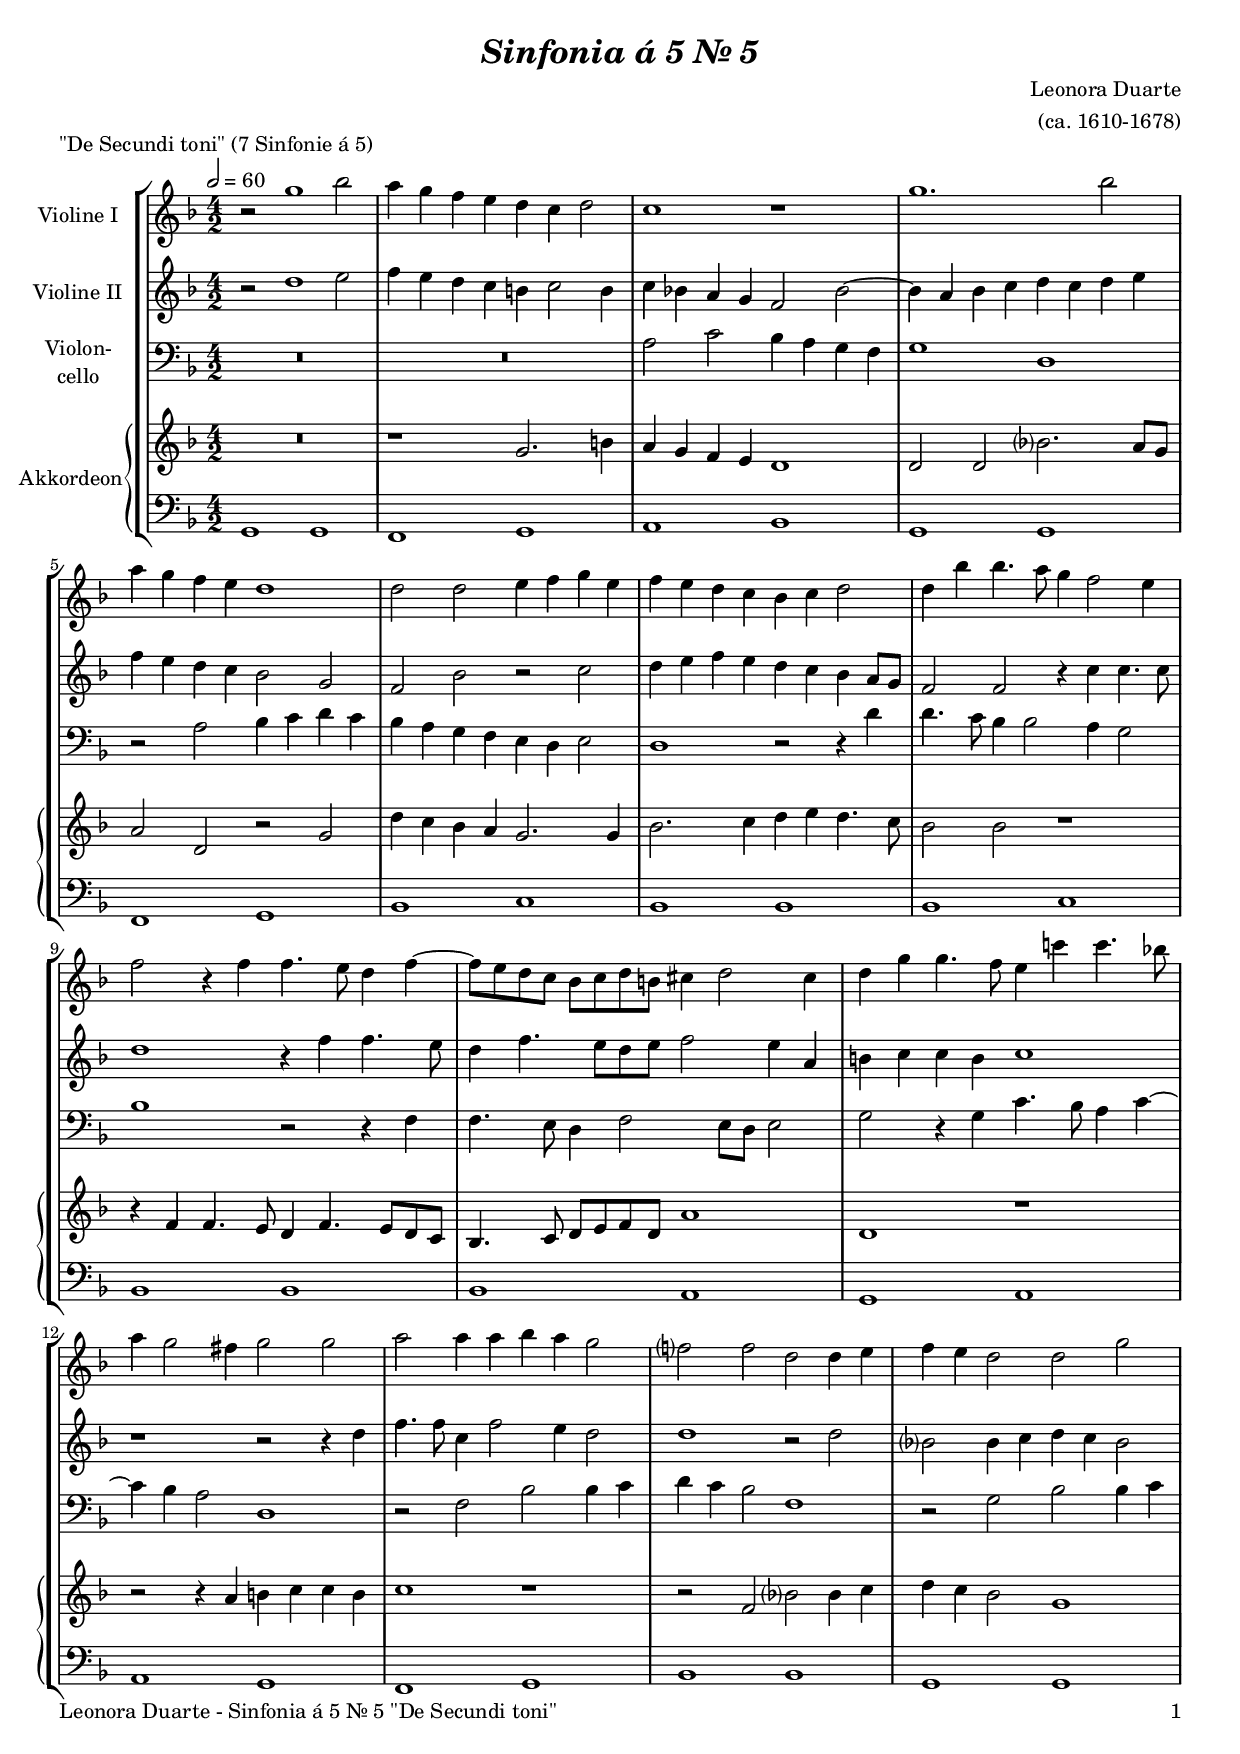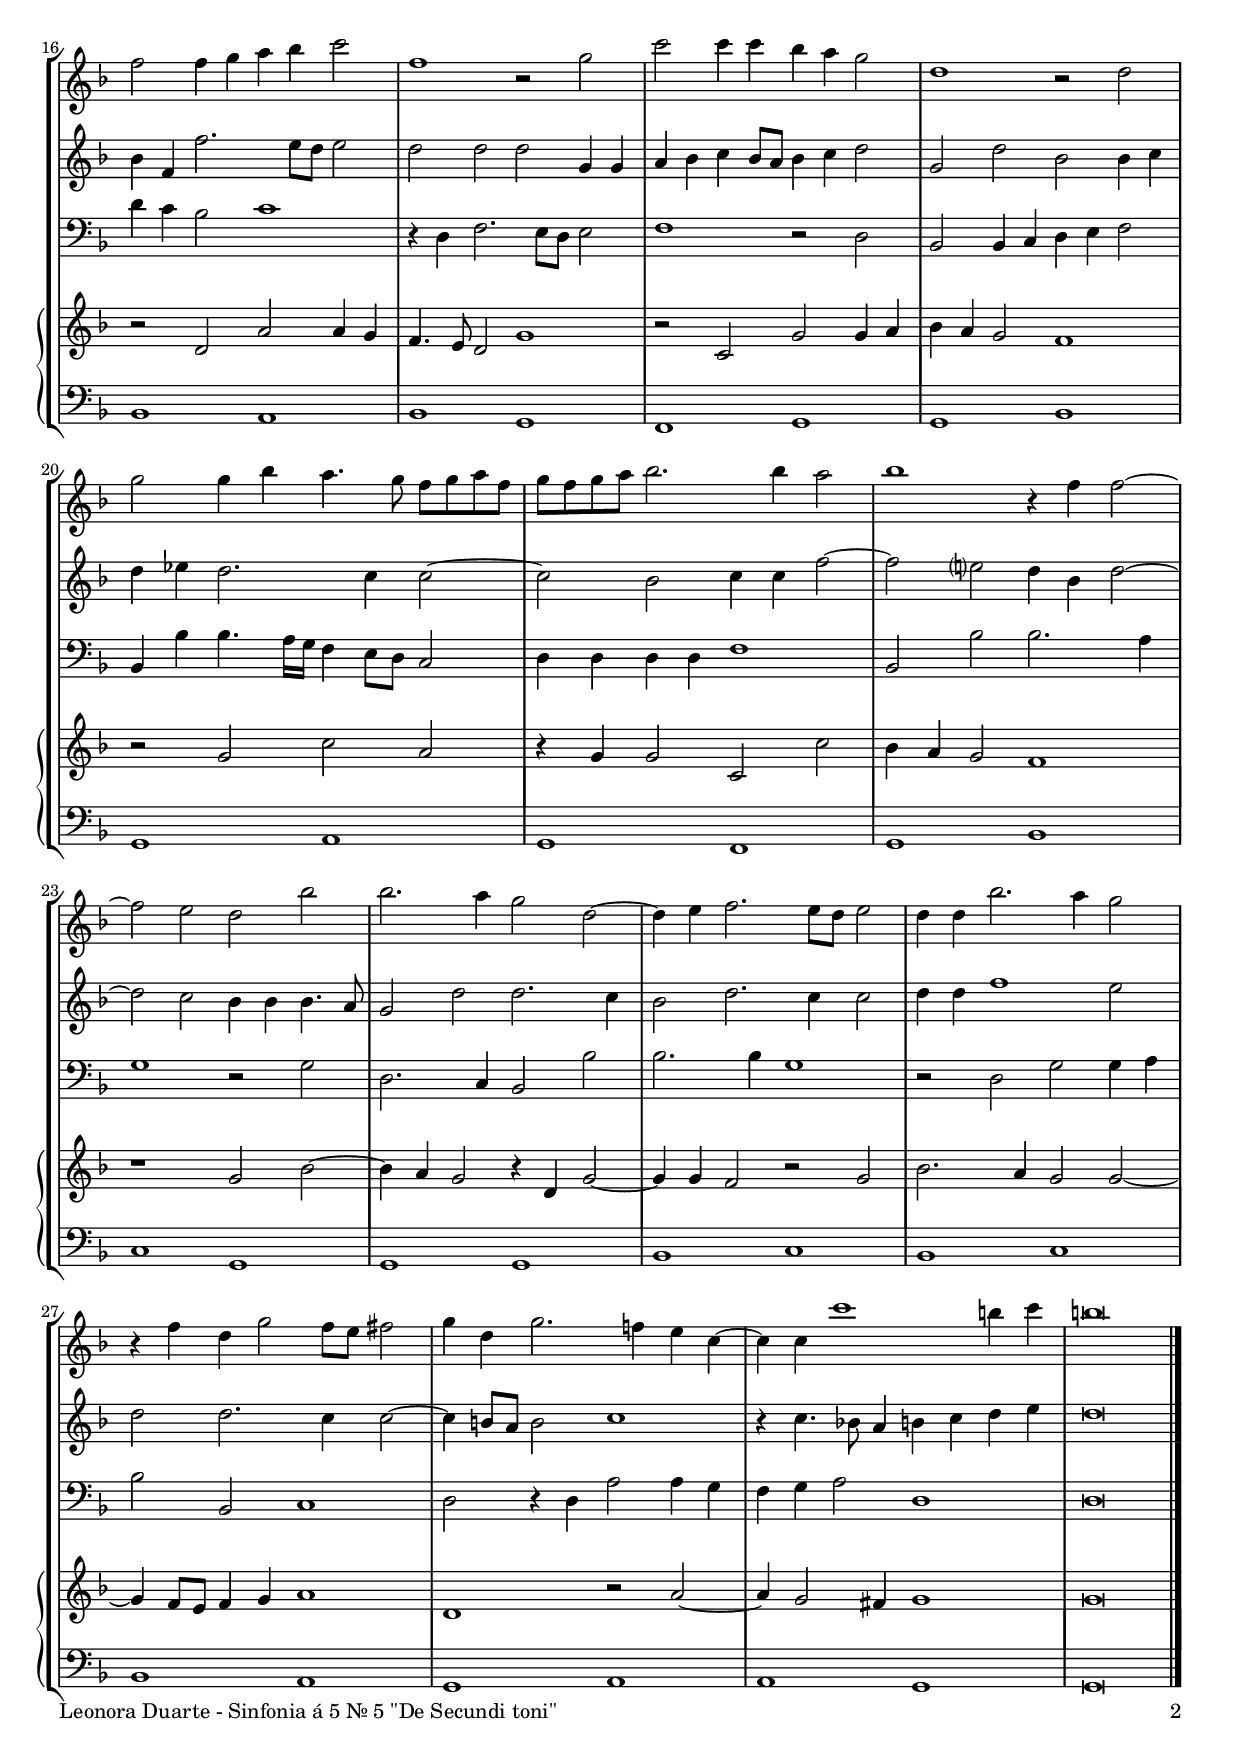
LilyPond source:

\version "2.24.4"
\include "deutsch.ly"

#(set-global-staff-size 18)

\header {
  title       = \markup \bold \italic "Sinfonia á 5 Nr. 5"
  composer    = "Leonora Duarte"
  arranger    = "(ca. 1610-1678)"
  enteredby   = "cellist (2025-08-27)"
  piece       = "\"De Secundi toni\" (7 Sinfonie á 5)"
}

voiceconsts = {
  \key d \minor
  \time 4/2
%  \numericTimeSignature
  \compressEmptyMeasures
% Set default beaming for all staves
%  \set Timing.beamExceptions = #'()
%  \set Timing.baseMoment     = #(ly:make-moment 1 4)
%  \set Timing.beatStructure  = #'(1 1 1)
  \tempo 2=60
}

mipz = "pizzicato strings"
mivl = "violin"
miba = "cello"
% mikl = "bright acoustic"
% mikl = "church organ"
mikl = "concertina"

va = \relative c''' {
  \voiceconsts

  r2 g1 b2
  a4 g f e d c d2
  c1 r
  g'1. b2
  a4 g f e d1
  d2 d e4 f g e

  f e d c b c d2
  d4 b' b4. a8 g4 f2 e4
  f2 r4 f f4. e8 d4 f~
  f8 e d c b c d h cis4 d2 cis4

  d g g4. f8 e4 c'! c4. b!8
  a4 g2 fis4 g2 g
  a a4 a b a g2
  f? f d d4 e
  f e d2 d g

  f f4 g a b c2
  f,1 r2 g
  c c4 c b a g2
  d1 r2 d
  g g4 b a4. g8 f g a f

  g f g a b2. b4 a2
  b1 r4 f f2~
  f e d b'
  b2. a4 g2 d~
  d4 e f2. e8 d e2
  d4 d b'2. a4 g2

  r4 f d g2 f8 e fis2
  g4 d g2. f!4 e c~
  c c c'1 h4 c
  h\breve \bar "|."
}

vb = \relative c'' {
  \voiceconsts

  r2 d1 e2
  f4 e d c h c2 h4
  c b! a g f2 b~
  b4 a b c d c d e
  f e d c b2 g

  f b r c
  d4 e f e d c b a8 g
  f2 f r4 c' c4. c8
  d1 r4 f f4. e8
  d4 f4. e8 d e f2 e4 a,

  h c c h c1
  r r2 r4 d
  f4. f8 c4 f2 e4 d2
  d1 r2 d
  b? b4 c d c b2
  b4 f f'2. e8 d e2

  d d d g,4 g
  a b c b8 a b4 c d2
  g, d' b b4 c
  d es d2. c4 c2~
  c b c4 c f2~

  f e? d4 b d2~
  d c b4 b b4. a8
  g2 d' d2. c4
  b2 d2. c4 c2
  d4 d f1 e2
  d d2. c4 c2~

  c4 h8 a h2 c1
  r4 c4. b!8 a4 h c d e
  d\breve \bar "|."
}

vc = \relative c' {
  \voiceconsts
  \clef "bass"
  
  R\breve*2
  a2 c b4 a g f
  g1 d
  r2 a' b4 c d c
  b a g f e d e2
  d1 r2 r4 d'

  d4. c8 b4 b2 a4 g2
  b1 r2 r4 f
  f4. e8 d4 f2 e8 d e2
  g r4 g c4. b8 a4 c~
  c b a2 d,1

  r2 f b b4 c
  d c b2 f1
  r2 g b b4 c
  d c b2 c1
  r4 d, f2. e8 d e2
  f1 r2 d

  b b4 c d e f2
  b,4 b' b4. a16 g f4 e8 d c2
  d4 d d d f1
  b,2 b' b2. a4
  g1 r2 g

  d2. c4 b2 b'
  b2. b4 g1
  r2 d g g4 a
  b2 b, c1
  d2 r4 d a'2 a4 g
  f g a2 d,1
  d\breve \bar "|."
}

\include "v4.ily"
ve = \relative c {
  \voiceconsts
  \clef "bass"

  g1 g
  f g
  a b
  g g
  f g
  b c
  b b
  b c

  b b
  b a
  g a
  a g
  f g
  b b
  g g
  b a

  b g
  f g
  g b
  g a
  g f
  g b
  c g
  g g

  b c
  b c
  b a
  g a
  a g
  g\breve \bar "|."
}


music = \new StaffGroup <<
  \new Staff {
    \set Staff.midiInstrument = \mivl
    \set Staff.instrumentName = \markup \center-column { "Violine I" }
    \transpose d d { \va }
  }

  \new Staff {
    \set Staff.midiInstrument = \mivl
    \set Staff.instrumentName = \markup \center-column { "Violine II" }
    \transpose d d { \vb }
  }

  \new Staff {
    \set Staff.midiInstrument = \miba
    \set Staff.instrumentName = \markup \center-column { "Violon-" "cello" }
    \transpose d d { \vc }
  }

  \new PianoStaff <<
    \set PianoStaff.midiInstrument = \mikl
    \set PianoStaff.instrumentName = \markup \center-column { "Akkordeon" }
    <<
      \new Staff {
	\transpose d d { \vd }
      }
      
      %    \new Dynamics \vdy
      
      \new Staff {
	\transpose d d { \ve }
      }
    >>  
  >>
>>

\book {
  \paper {
    print-page-number = ##t
    print-first-page-number = ##t
    ragged-last-bottom = ##f
    oddHeaderMarkup = \markup \null
    evenHeaderMarkup = \markup \null
    oddFooterMarkup = \markup {
      \fill-line {
        \if \should-print-page-number
        "Leonora Duarte - Sinfonia á 5 Nr. 5 \"De Secundi toni\"" \fromproperty #'page:page-number-string
      }
    }
    evenFooterMarkup = \oddFooterMarkup
  } \score {
    \music
    \layout {}
  }

  \score {
    \unfoldRepeats \music

    \midi {
      \context {
        \Score
      }
    }
  }
}
